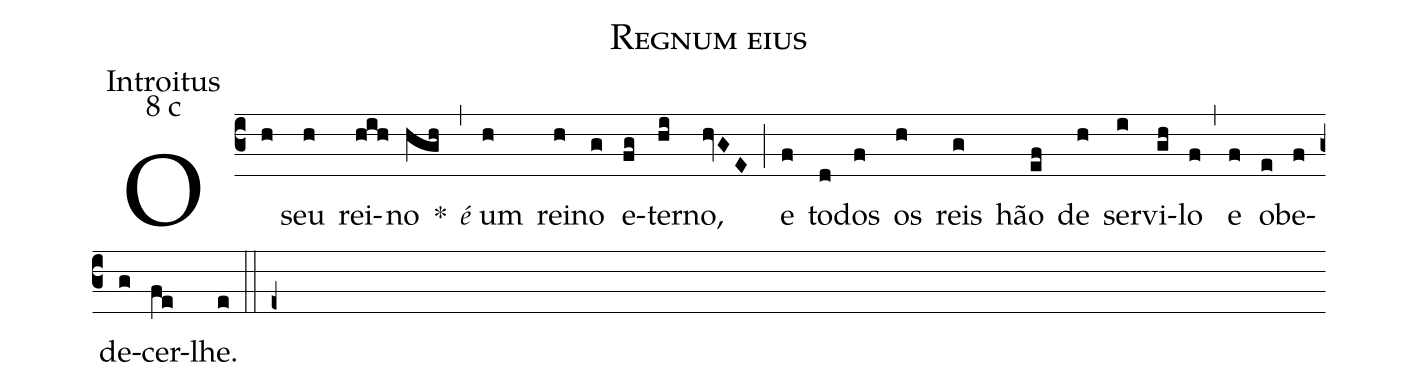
name: Regnum eius;
office-part: Introitus;
mode: 8;
mode-differentia: c;
%%
(c3)

O(h) seu(h) rei(hih)no(hgh) *(,) <e>é</e> um(h) rei(h)no(g) e(fg)ter(hi)no,(hvGE) (;) e(f) to(d)dos(f) os(h) reis(g) hão(ef) de(h) ser(i)vi-(gh)lo(f) (,) e(f) o(e)be(f)de(g)cer-(fe)lhe.(e)

(::)

(e+)
